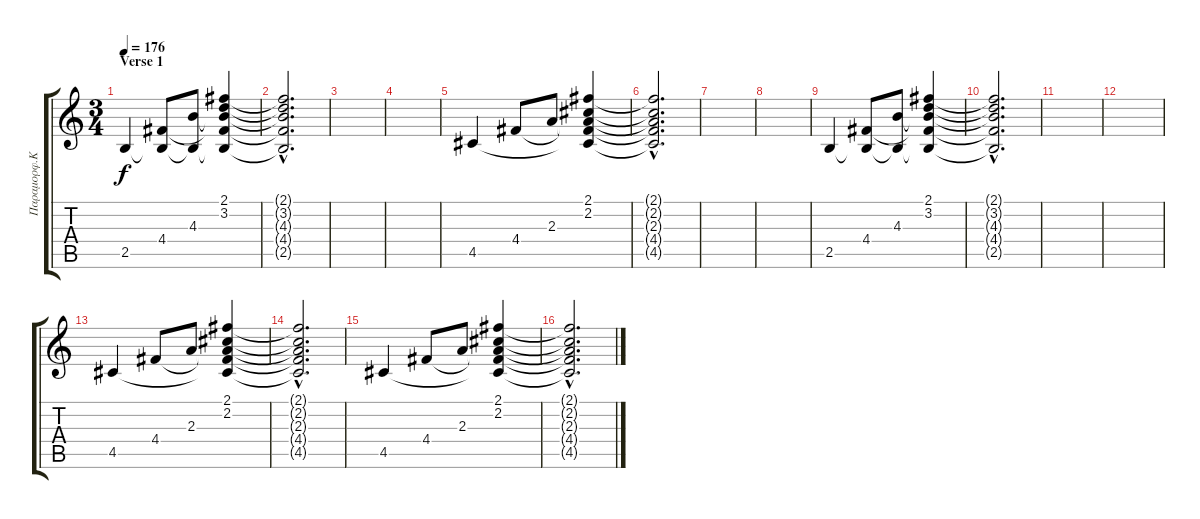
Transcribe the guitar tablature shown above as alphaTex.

\track ("Παραμορφ.Κιθάρα" "Παραμορφ.Κ") {instrument distortionguitar}
\staff {score tabs}
\tuning (E4 B3 G3 D3 A2 E2) {hide}
\ts (3 4)
\section ("" "Verse 1")
\tempo 176
\clef g2
\ks c
2.5.4{dy f} (4.4 2.5{t}).8 (4.3 2.5{t}).8 (2.1 3.2 4.3{t} 4.4{t} 2.5{t}).4 |
(2.1{hac t} 3.2{hac t} 4.3{hac t} 4.4{hac t} 2.5{hac t}).2{d} |
|
|
4.5.4 4.4.8 2.3.8 (2.1 2.2 2.3{t} 4.4{t} 4.5{t}).4 |
(2.1{hac t} 2.2{hac t} 2.3{hac t} 4.4{hac t} 4.5{hac t}).2{d} |
|
|
2.5.4 (4.4 2.5{t}).8 (4.3 2.5{t}).8 (2.1 3.2 4.3{t} 4.4{t} 2.5{t}).4 |
(2.1{hac t} 3.2{hac t} 4.3{hac t} 4.4{hac t} 2.5{hac t}).2{d} |
|
|
4.5.4 4.4.8 2.3.8 (2.1 2.2 2.3{t} 4.4{t} 4.5{t}).4 |
(2.1{hac t} 2.2{hac t} 2.3{hac t} 4.4{hac t} 4.5{hac t}).2{d} |
4.5.4 4.4.8 2.3.8 (2.1 2.2 2.3{t} 4.4{t} 4.5{t}).4 |
(2.1{hac t} 2.2{hac t} 2.3{hac t} 4.4{hac t} 4.5{hac t}).2{d}
